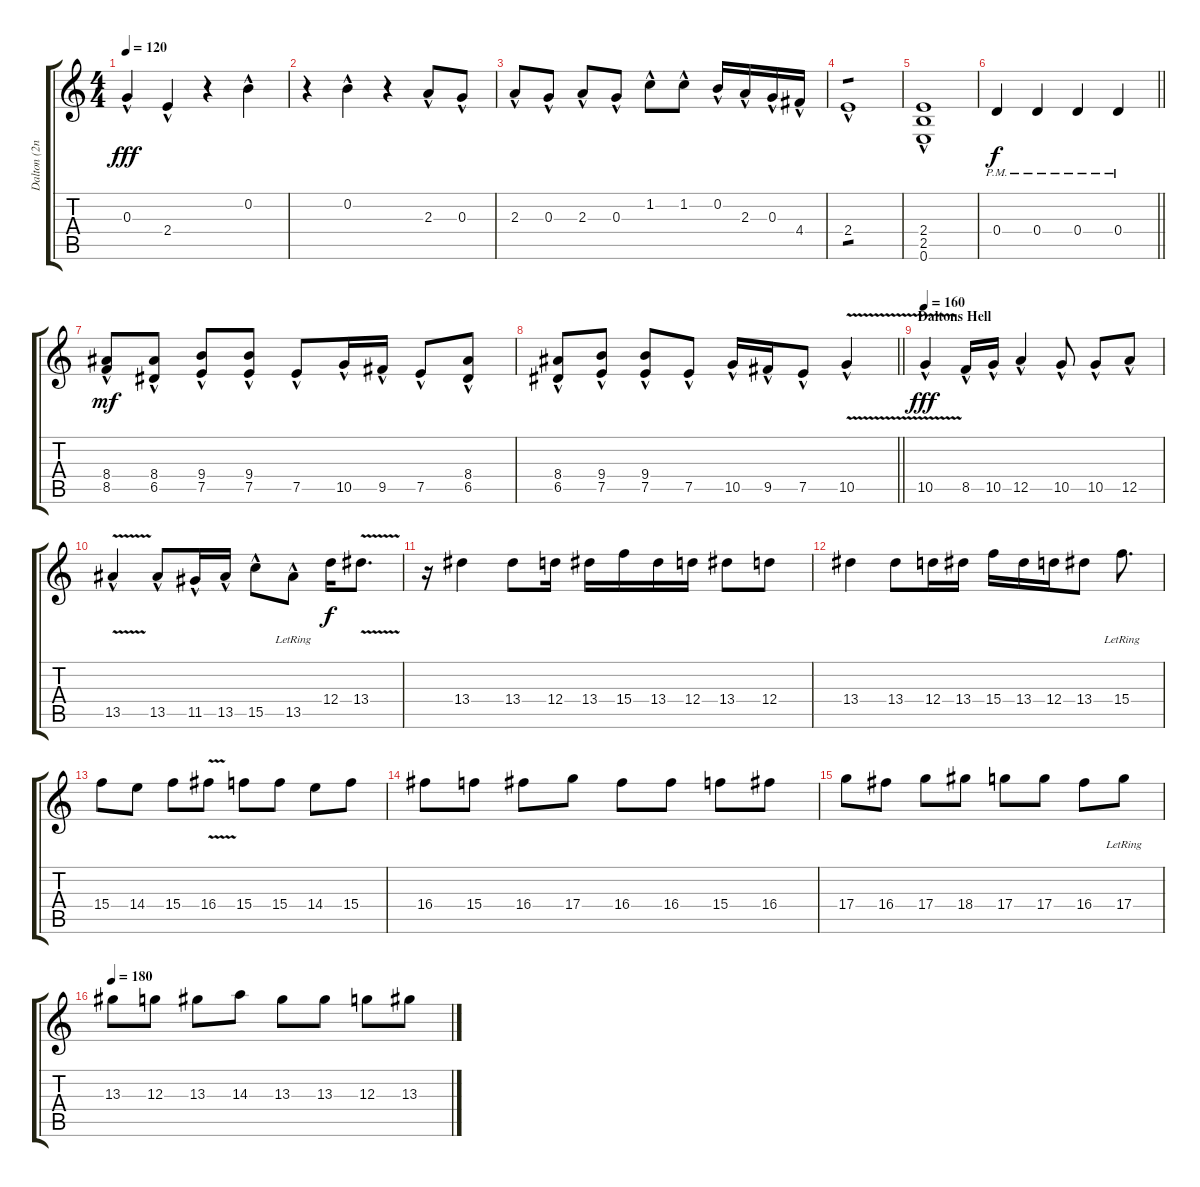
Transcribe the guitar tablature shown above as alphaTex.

\track ("Dalton (2nd Lead)" "Dalton (2n") {instrument distortionguitar}
\staff {score tabs}
\tuning (E4 B3 G3 D3 A2 E2) {hide}
\ts (4 4)
\tempo 120
\clef g2
\ks c
0.3{hac}.4{dy fff} 2.4{hac}.4 r.4 0.2{hac}.4 |
r.4 0.2{hac}.4 r.4 2.3{hac}.8 0.3{hac}.8 |
2.3{hac}.8 0.3{hac}.8 2.3{hac}.8 0.3{hac}.8 1.2{hac}.8 1.2{hac}.8 0.2{hac}.16 2.3{hac}.16 0.3{hac}.16 4.4{hac}.16 |
2.4{hac}.1{tp 1} |
(2.4{hac} 2.5{hac} 0.6{hac}).1 |
\barLineRight lightlight
0.4{pm}.4{dy f} 0.4{pm}.4 0.4{pm}.4 0.4{pm}.4 |
\section ("" "")
(8.4{hac} 8.5{hac}).8{dy mf} (8.4{hac} 6.5{hac}).8 (9.4{hac} 7.5{hac}).8 (9.4{hac} 7.5{hac}).8 7.5{hac}.8 10.5{hac}.16 9.5{hac}.16 7.5{hac}.8 (8.4{hac} 6.5{hac}).8 |
\barLineRight lightlight
(8.4{hac} 6.5{hac}).8 (9.4{hac} 7.5{hac}).8 (9.4{hac} 7.5{hac}).8 7.5{hac}.8 10.5{hac}.16 9.5{hac}.16 7.5{hac}.8 10.5{v hac}.4 |
\section ("" "Daltons Hell")
\tempo 160
10.5{v hac}.4{dy fff} 8.5{hac}.16 10.5{hac}.16 12.5{hac}.4 10.5{hac}.8 10.5{hac}.8 12.5{hac}.8 |
13.5{v hac}.4 13.5{hac}.8 11.5{hac}.16 13.5{hac}.16 15.5{hac}.8 13.5{hac lr}.8 12.4.16{dy f} 13.4{v}.8{d} |
r.16 13.4.4 13.4.8 12.4.16 13.4.16 15.4.16 13.4.16 12.4.16 13.4.8 12.4.8 |
13.4.4 13.4.8 12.4.16 13.4.16 15.4.16 13.4.16 12.4.16 13.4.8 15.4{lr}.8{d} |
15.4.8 14.4.8 15.4.8 16.4{v}.8 15.4.8 15.4.8 14.4.8 15.4.8 |
16.4.8 15.4.8 16.4.8 17.4.8 16.4.8 16.4.8 15.4.8 16.4.8 |
17.4.8 16.4.8 17.4.8 18.4.8 17.4.8 17.4.8 16.4.8 17.4{lr}.8 |
\tempo 180
13.3.8 12.3.8 13.3.8 14.3.8 13.3.8 13.3.8 12.3.8 13.3.8
